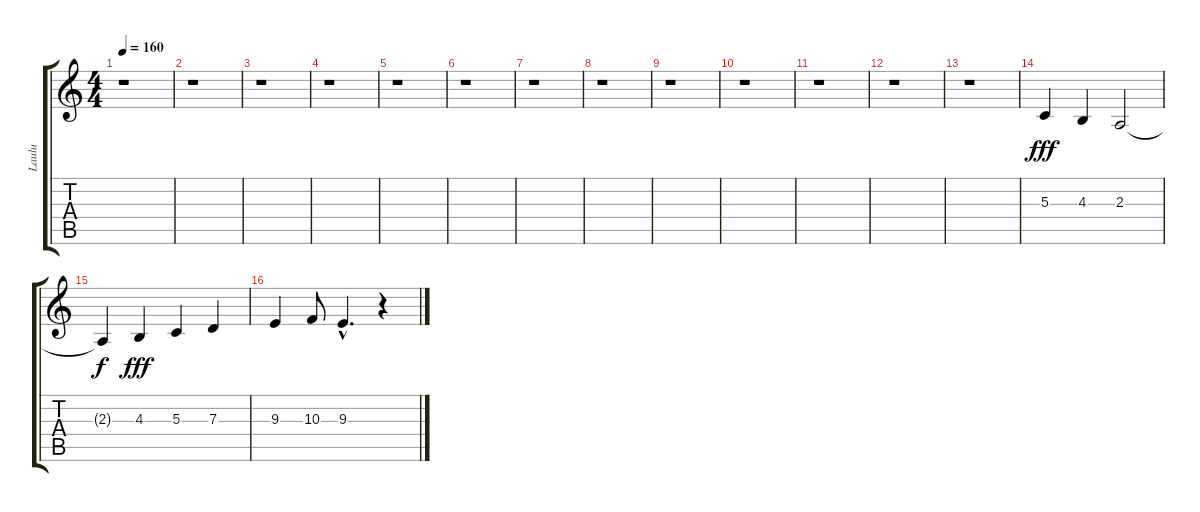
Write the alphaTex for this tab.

\track ("Laulu" "Laulu") {instrument pad7halo}
\staff {score tabs}
\tuning (E4 B3 G3 D3 A2 E2) {hide}
\ts (4 4)
\tempo 160
\clef g2
\ks c
r.1{dy mp} |
r.1 |
r.1 |
r.1 |
r.1 |
r.1 |
r.1 |
r.1 |
r.1 |
r.1 |
r.1 |
r.1 |
r.1 |
5.3.4{dy fff} 4.3.4 2.3.2 |
2.3{t}.4{dy f} 4.3.4{dy fff} 5.3.4 7.3.4 |
9.3.4 10.3.8 9.3{hac}.4{d} r.4
